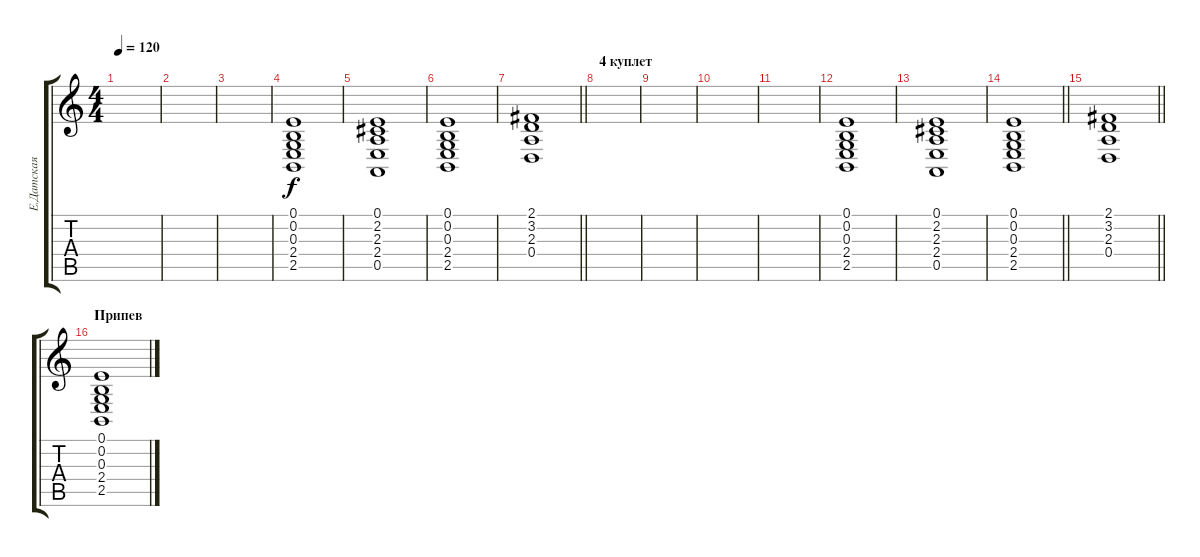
\track ("Е.Датская" "Е.Датская") {instrument pad8sweep}
\staff {score tabs}
\tuning (E4 B3 G3 D3 A2 E2) {hide}
\ts (4 4)
\tempo 120
\clef g2
\ks c
|
|
|
(0.1 0.2 0.3 2.4 2.5).1 |
(0.1 2.2 2.3 2.4 0.5).1 |
(0.1 0.2 0.3 2.4 2.5).1 |
\barLineRight lightlight
(2.1 3.2 2.3 0.4).1 |
\section ("" "4 куплет")
|
|
|
|
(0.1 0.2 0.3 2.4 2.5).1 |
(0.1 2.2 2.3 2.4 0.5).1 |
\barLineRight lightlight
(0.1 0.2 0.3 2.4 2.5).1 |
\barLineRight lightlight
(2.1 3.2 2.3 0.4).1 |
\section ("" "Припев")
(0.1 0.2 0.3 2.4 2.5).1
